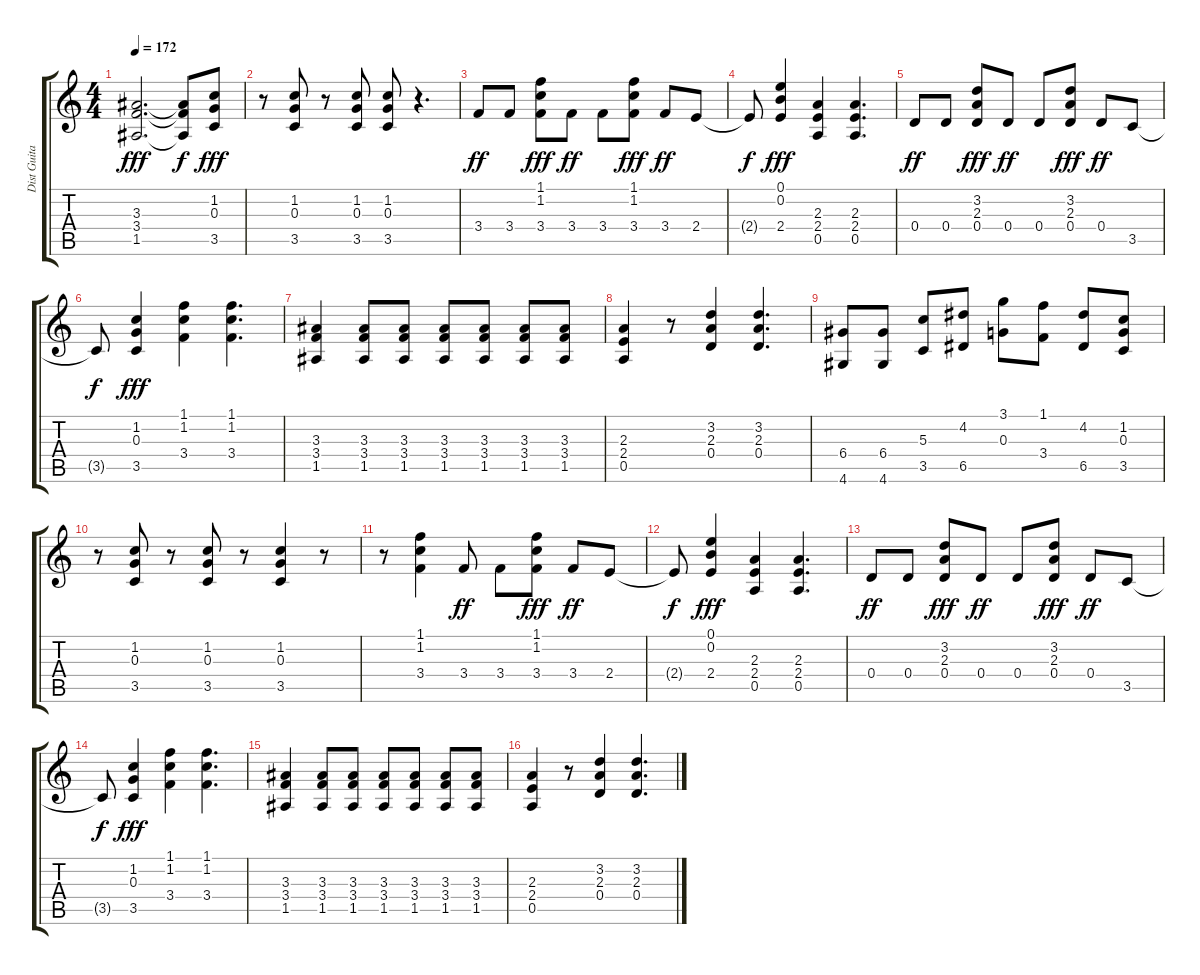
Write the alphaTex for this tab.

\track ("Dist Guitar" "Dist Guita") {instrument distortionguitar}
\staff {score tabs}
\tuning (E4 B3 G3 D3 A2 E2) {hide}
\ts (4 4)
\tempo 172
\clef g2
\ks c
(3.3 3.4 1.5).2{d dy fff} (3.3{t} 3.4{t} 1.5{t}).8{dy f} (1.2 0.3 3.5).8{dy fff} |
r.8 (1.2 0.3 3.5).8 r.8 (1.2 0.3 3.5).8 (1.2 0.3 3.5).8 r.4{d} |
3.4.8{dy ff} 3.4.8 (1.1 1.2 3.4).8{dy fff} 3.4.8{dy ff} 3.4.8 (1.1 1.2 3.4).8{dy fff} 3.4.8{dy ff} 2.4.8 |
2.4{t}.8{dy f} (0.1 0.2 2.4).4{dy fff} (2.3 2.4 0.5).4 (2.3 2.4 0.5).4{d} |
0.4.8{dy ff} 0.4.8 (3.2 2.3 0.4).8{dy fff} 0.4.8{dy ff} 0.4.8 (3.2 2.3 0.4).8{dy fff} 0.4.8{dy ff} 3.5.8 |
3.5{t}.8{dy f} (1.2 0.3 3.5).4{dy fff} (1.1 1.2 3.4).4 (1.1 1.2 3.4).4{d} |
(3.3 3.4 1.5).4 (3.3 3.4 1.5).8 (3.3 3.4 1.5).8 (3.3 3.4 1.5).8 (3.3 3.4 1.5).8 (3.3 3.4 1.5).8 (3.3 3.4 1.5).8 |
(2.3 2.4 0.5).4 r.8 (3.2 2.3 0.4).4 (3.2 2.3 0.4).4{d} |
(6.4 4.6).8 (6.4 4.6).8 (5.3 3.5).8 (4.2 6.5).8 (3.1 0.3).8 (1.1 3.4).8 (4.2 6.5).8 (1.2 0.3 3.5).8 |
r.8 (1.2 0.3 3.5).8 r.8 (1.2 0.3 3.5).8 r.8 (1.2 0.3 3.5).4 r.8 |
r.8 (1.1 1.2 3.4).4 3.4.8{dy ff} 3.4.8 (1.1 1.2 3.4).8{dy fff} 3.4.8{dy ff} 2.4.8 |
2.4{t}.8{dy f} (0.1 0.2 2.4).4{dy fff} (2.3 2.4 0.5).4 (2.3 2.4 0.5).4{d} |
0.4.8{dy ff} 0.4.8 (3.2 2.3 0.4).8{dy fff} 0.4.8{dy ff} 0.4.8 (3.2 2.3 0.4).8{dy fff} 0.4.8{dy ff} 3.5.8 |
3.5{t}.8{dy f} (1.2 0.3 3.5).4{dy fff} (1.1 1.2 3.4).4 (1.1 1.2 3.4).4{d} |
(3.3 3.4 1.5).4 (3.3 3.4 1.5).8 (3.3 3.4 1.5).8 (3.3 3.4 1.5).8 (3.3 3.4 1.5).8 (3.3 3.4 1.5).8 (3.3 3.4 1.5).8 |
(2.3 2.4 0.5).4 r.8 (3.2 2.3 0.4).4 (3.2 2.3 0.4).4{d}
